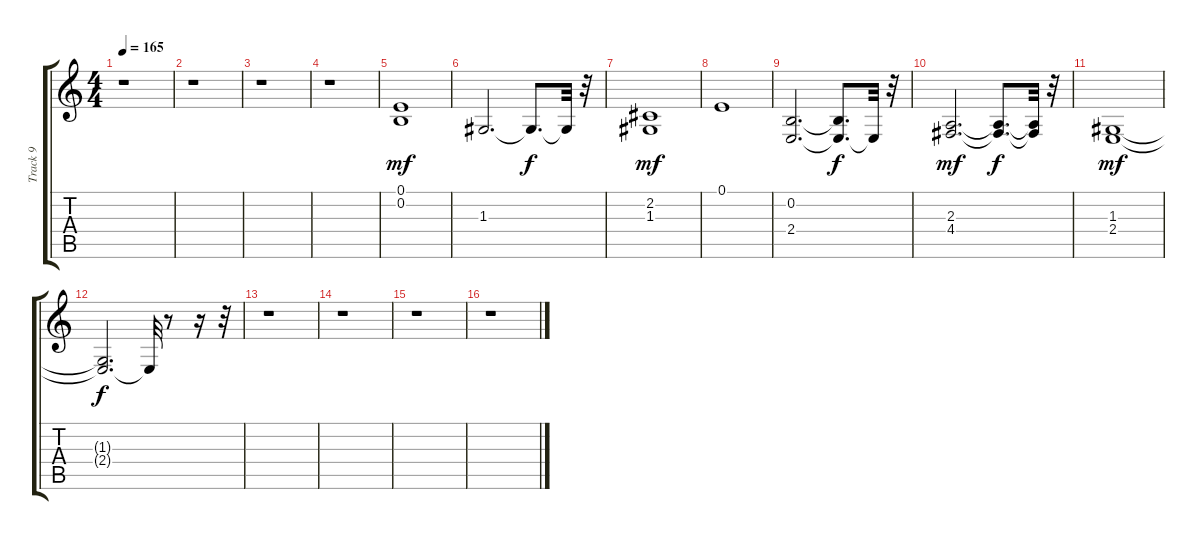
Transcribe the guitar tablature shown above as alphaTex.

\track ("Track 9" "Track 9") {instrument lead8bassandlead}
\staff {score tabs}
\tuning (E4 B3 G3 D3 A2 E2) {hide}
\ts (4 4)
\tempo 165
\clef g2
\ks c
r.1{dy f} |
r.1 |
r.1 |
r.1 |
(0.1 0.2).1{dy mf} |
1.3.2{d} 1.3{t}.8{d dy f} 1.3{t}.32 r.32 |
(2.2 1.3).1{dy mf} |
0.1.1 |
(0.2 2.4).2{d} (0.2{t} 2.4{t}).8{d dy f} 2.4{t}.32 r.32 |
(2.3 4.4).2{d dy mf} (2.3{t} 4.4{t}).8{d dy f} (2.3{t} 4.4{t}).32 r.32 |
(1.3 2.4).1{dy mf} |
(1.3{t} 2.4{t}).2{d dy f} 2.4{t}.32 r.8 r.16 r.32 |
r.1 |
r.1 |
r.1 |
r.1
